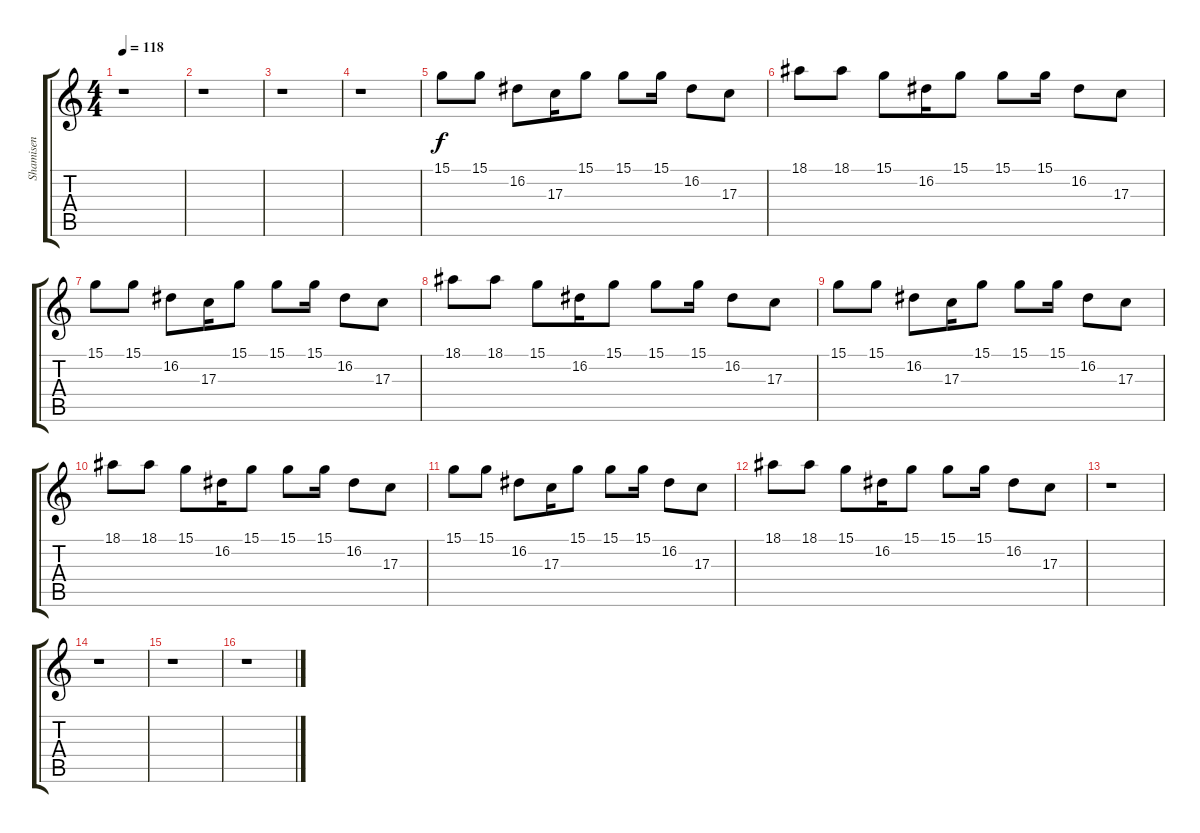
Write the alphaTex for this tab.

\track ("Shamisen" "Shamisen") {instrument shamisen}
\staff {score tabs}
\tuning (E4 B3 G3 D3 A2 E2) {hide}
\ts (4 4)
\tempo 118
\clef g2
\ks c
r.1{dy f} |
r.1 |
r.1 |
r.1 |
15.1.8{balance 8} 15.1.8 16.2.8 17.3.16 15.1.8 15.1.8 15.1.16 16.2.8 17.3.8 |
18.1.8 18.1.8 15.1.8 16.2.16 15.1.8 15.1.8 15.1.16 16.2.8 17.3.8 |
15.1.8 15.1.8 16.2.8 17.3.16 15.1.8 15.1.8 15.1.16 16.2.8 17.3.8 |
18.1.8 18.1.8 15.1.8 16.2.16 15.1.8 15.1.8 15.1.16 16.2.8 17.3.8 |
15.1.8 15.1.8 16.2.8 17.3.16 15.1.8 15.1.8 15.1.16 16.2.8 17.3.8 |
18.1.8 18.1.8 15.1.8 16.2.16 15.1.8 15.1.8 15.1.16 16.2.8 17.3.8 |
15.1.8 15.1.8 16.2.8 17.3.16 15.1.8 15.1.8 15.1.16 16.2.8 17.3.8 |
18.1.8 18.1.8 15.1.8 16.2.16 15.1.8 15.1.8 15.1.16 16.2.8 17.3.8 |
r.1 |
r.1 |
r.1 |
r.1
